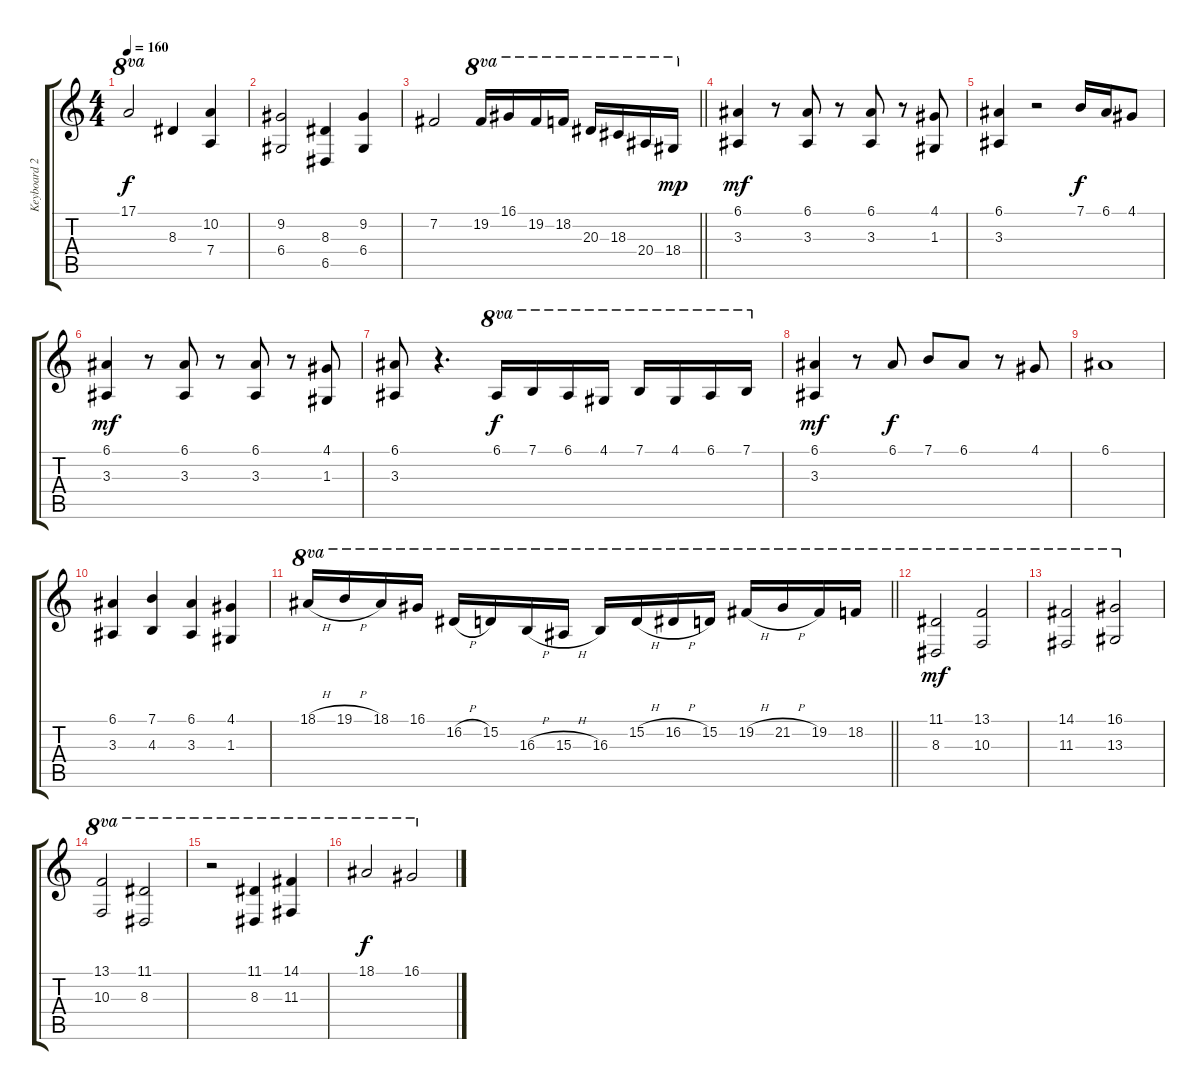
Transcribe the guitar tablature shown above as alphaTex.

\track ("Keyboard 2" "Keyboard 2") {instrument stringensemble1}
\staff {score tabs}
\tuning (E4 B3 G3 D3 A2 E2) {hide}
\ts (4 4)
\tempo 160
\clef g2
\ks c
17.1.2{ot 8va dy f} 8.3.4 (10.2 7.4).4 |
(9.2 6.4).2 (8.3 6.5).4 (9.2 6.4).4 |
\barLineRight lightlight
7.2.2 19.2.16{ot 8va} 16.1.16{ot 8va} 19.2.16{ot 8va} 18.2.16{ot 8va} 20.3.16{ot 8va} 18.3.16{ot 8va} 20.4.16{ot 8va} 18.4.16{ot 8va dy mp} |
(6.1 3.3).4{dy mf} r.8 (6.1 3.3).8 r.8 (6.1 3.3).8 r.8 (4.1 1.3).8 |
(6.1 3.3).4 r.2 7.1.16{dy f} 6.1.16 4.1.8 |
(6.1 3.3).4{dy mf} r.8 (6.1 3.3).8 r.8 (6.1 3.3).8 r.8 (4.1 1.3).8 |
(6.1 3.3).8 r.4{d} 6.1.16{ot 8va dy f} 7.1.16{ot 8va} 6.1.16{ot 8va} 4.1.16{ot 8va} 7.1.16{ot 8va} 4.1.16{ot 8va} 6.1.16{ot 8va} 7.1.16{ot 8va} |
(6.1 3.3).4{dy mf} r.8 6.1.8{dy f} 7.1.8 6.1.8 r.8 4.1.8 |
6.1.1 |
(6.1 3.3).4 (7.1 4.3).4 (6.1 3.3).4 (4.1 1.3).4 |
\barLineRight lightlight
18.1{h}.16{ot 8va} 19.1{h}.16{ot 8va} 18.1.16{ot 8va} 16.1.16{ot 8va} 16.2{h}.16{ot 8va} 15.2.16{ot 8va} 16.3{h}.16{ot 8va} 15.3{h}.16{ot 8va} 16.3.16{ot 8va} 15.2{h}.16{ot 8va} 16.2{h}.16{ot 8va} 15.2.16{ot 8va} 19.2{h}.16{ot 8va} 21.2{h}.16{ot 8va} 19.2.16{ot 8va} 18.2.16{ot 8va} |
(11.1 8.3).2{ot 8va dy mf} (13.1 10.3).2{ot 8va} |
(14.1 11.3).2{ot 8va} (16.1 13.3).2{ot 8va} |
(13.1 10.3).2{ot 8va} (11.1 8.3).2{ot 8va} |
r.2{ot 8va} (11.1 8.3).4{ot 8va} (14.1 11.3).4{ot 8va} |
18.1.2{ot 8va dy f} 16.1.2{ot 8va}
